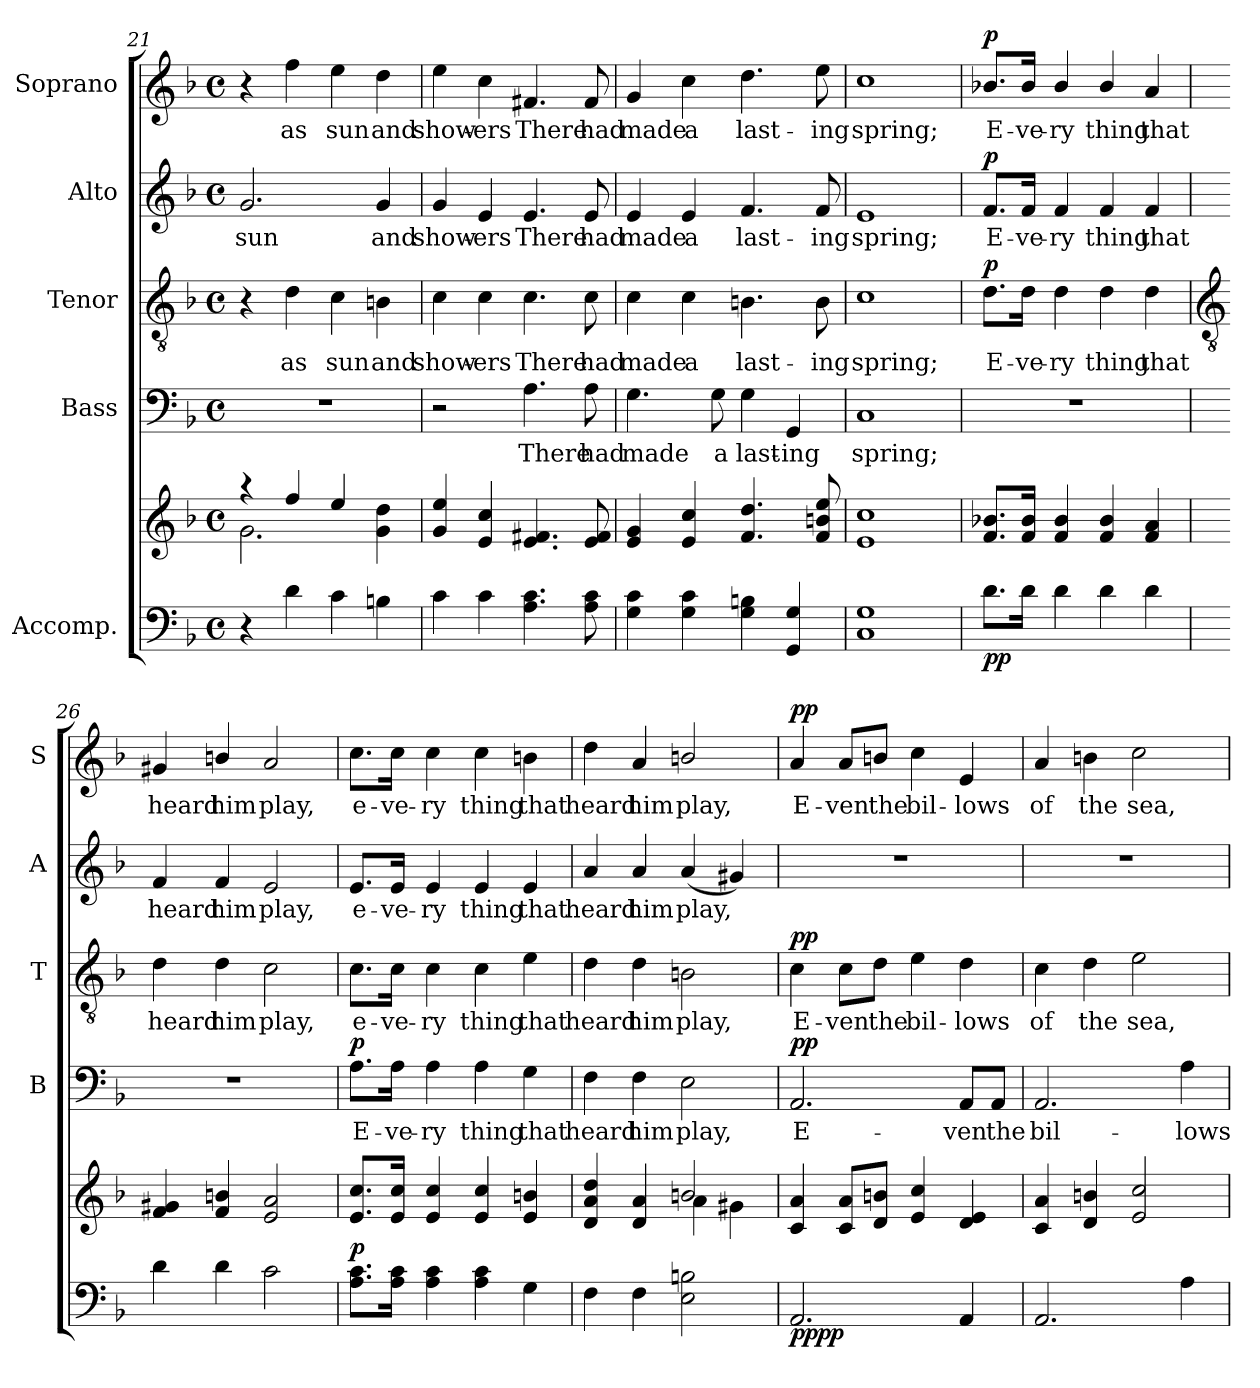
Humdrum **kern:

**kern	**kern	**dynam	**kern	**text	**dynam	**kern	**text	**dynam	**kern	**text	**dynam	**kern	**text	**dynam
*part5	*part5	*part5	*part4	*part4	*part4	*part3	*part3	*part3	*part2	*part2	*part2	*part1	*part1	*part1
*staff6	*staff5	*staff5/6	*staff4	*staff4	*staff4	*staff3	*staff3	*staff3	*staff2	*staff2	*staff2	*staff1	*staff1	*staff1
*I"Accomp.	*	*	*I"Bass	*	*	*I"Tenor	*	*	*I"Alto	*	*	*I"Soprano	*	*
*	*	*	*I'B	*	*	*I'T	*	*	*I'A	*	*	*I'S	*	*
!!LO:LB:g=z
*clefF4	*clefG2	*	*clefF4	*	*	*clefGv2	*	*	*clefG2	*	*	*clefG2	*	*
*k[b-]	*k[b-]	*	*k[b-]	*	*	*k[b-]	*	*	*k[b-]	*	*	*k[b-]	*	*
*F:	*F:	*	*F:	*	*	*F:	*	*	*F:	*	*	*F:	*	*
*M4/4	*M4/4	*	*M4/4	*	*	*M4/4	*	*	*M4/4	*	*	*M4/4	*	*
*met(c)	*met(c)	*	*met(c)	*	*	*met(c)	*	*	*met(c)	*	*	*met(c)	*	*
=21	=21	=21	=21	=21	=21	=21	=21	=21	=21	=21	=21	=21	=21	=21
*	*^	*	*	*	*	*	*	*	*	*	*	*	*	*
!	!	!	!	!	!	!	!	!	!	!	!LO:LY:b	!	!	!	!
4r	4r	2.g\	.	1r	.	.	4r	.	.	2.g	sun	.	4r	.	.
!	!	!	!	!	!	!	!	!LO:LY:b	!	!	!	!	!	!LO:LY:b	!
4d	4ff/	.	.	.	.	.	4d	as	.	.	.	.	4ff	as	.
!	!	!	!	!	!	!	!	!LO:LY:b	!	!	!	!	!	!LO:LY:b	!
4c	4ee/	.	.	.	.	.	4c	sun	.	.	.	.	4ee	sun	.
!	!	!	!	!	!	!	!	!LO:LY:b	!	!	!LO:LY:b	!	!	!LO:LY:b	!
4Bn	4g 4dd	4ryy	.	.	.	.	4Bn	and	.	4g	and	.	4dd	and	.
=22	=22	=22	=22	=22	=22	=22	=22	=22	=22	=22	=22	=22	=22	=22	=22
!	!	!	!	!	!	!	!	!LO:LY:b	!	!	!LO:LY:b	!	!	!LO:LY:b	!
4c	4g 4ee	1ryy	.	2r	.	.	4c	show-	.	4g	show-	.	4ee	show-	.
!	!	!	!	!	!	!	!	!LO:LY:b	!	!	!LO:LY:b	!	!	!LO:LY:b	!
4c	4e 4cc	.	.	.	.	.	4c	-ers	.	4e	-ers	.	4cc	-ers	.
!	!	!	!	!	!LO:LY:b	!	!	!LO:LY:b	!	!	!LO:LY:b	!	!	!LO:LY:b	!
4.A 4.c	4.e 4.f#X	.	.	4.A	There	.	4.c	There	.	4.e	There	.	4.f#X	There	.
!	!	!	!	!	!LO:LY:b	!	!	!LO:LY:b	!	!	!LO:LY:b	!	!	!LO:LY:b	!
8A 8c	8e 8f#	.	.	8A	had	.	8c	had	.	8e	had	.	8f#	had	.
=23	=23	=23	=23	=23	=23	=23	=23	=23	=23	=23	=23	=23	=23	=23	=23
!	!	!	!	!	!LO:LY:b	!	!	!LO:LY:b	!	!	!LO:LY:b	!	!	!LO:LY:b	!
4G 4c	4e 4g	1ryy	.	4.G	made	.	4c	made	.	4e	made	.	4g	made	.
!	!	!	!	!	!	!	!	!LO:LY:b	!	!	!LO:LY:b	!	!	!LO:LY:b	!
4G 4c	4e 4cc	.	.	.	.	.	4c	a	.	4e	a	.	4cc	a	.
!	!	!	!	!	!LO:LY:b	!	!	!	!	!	!	!	!	!	!
.	.	.	.	8G	a	.	.	.	.	.	.	.	.	.	.
!	!	!	!	!	!LO:LY:b	!	!	!LO:LY:b	!	!	!LO:LY:b	!	!	!LO:LY:b	!
4G 4Bn	4.f 4.dd	.	.	4G	last-	.	4.Bn	last-	.	4.f	last-	.	4.dd	last-	.
!	!	!	!	!	!LO:LY:b	!	!	!	!	!	!	!	!	!	!
4GG 4G	.	.	.	4GG	-ing	.	.	.	.	.	.	.	.	.	.
!	!	!	!	!	!	!	!	!LO:LY:b	!	!	!LO:LY:b	!	!	!LO:LY:b	!
.	8f 8bn 8ee	.	.	.	.	.	8B	-ing	.	8f	-ing	.	8ee	-ing	.
=24	=24	=24	=24	=24	=24	=24	=24	=24	=24	=24	=24	=24	=24	=24	=24
!	!	!	!	!	!LO:LY:b	!	!	!LO:LY:b	!	!	!LO:LY:b	!	!	!LO:LY:b	!
1C 1G	1e 1cc	1ryy	.	1C	spring;	.	1c	spring;	.	1e	spring;	.	1cc	spring;	.
=25	=25	=25	=25	=25	=25	=25	=25	=25	=25	=25	=25	=25	=25	=25	=25
!	!	!	!LO:DY:b=2	!	!	!	!	!LO:LY:b	!	!	!LO:LY:b	!	!	!LO:LY:b	!
!	!	!	!LO:DY:n=1:b	!	!	!	!	!	!LO:DY:b	!	!	!LO:DY:b	!	!	!LO:DY:b
8.dL	8.f/ 8.b-X/L	1ryy	p p	1r	.	.	8.d\L	E-	p	8.f/L	E-	p	8.b-X/L	E-	p
!	!	!	!	!	!	!	!	!LO:LY:b	!	!	!LO:LY:b	!	!	!LO:LY:b	!
16dJ	16f/ 16b-/J	.	.	.	.	.	16d\Jk	-ve-	.	16f/Jk	-ve-	.	16b-/Jk	-ve-	.
!	!	!	!	!	!	!	!	!LO:LY:b	!	!	!LO:LY:b	!	!	!LO:LY:b	!
4d	4f/ 4b-/	.	.	.	.	.	4d	-ry	.	4f	-ry	.	4b-/	-ry	.
!	!	!	!	!	!	!	!	!LO:LY:b	!	!	!LO:LY:b	!	!	!LO:LY:b	!
4d	4f/ 4b-/	.	.	.	.	.	4d	thing	.	4f	thing	.	4b-/	thing	.
!	!	!	!	!	!	!	!	!LO:LY:b	!	!	!LO:LY:b	!	!	!LO:LY:b	!
4d	4f/ 4a/	.	.	.	.	.	4d	that	.	4f	that	.	4a/	that	.
!!LO:LB:g=z
=26	=26	=26	=26	=26	=26	=26	=26	=26	=26	=26	=26	=26	=26	=26	=26
*	*	*	*	*	*	*	*clefGv2	*	*	*	*	*	*	*	*
!	!	!	!	!	!	!	!	!LO:LY:b	!	!	!LO:LY:b	!	!	!LO:LY:b	!
4d	4f/ 4g#X/	1ryy	.	1r	.	.	4d	heard	.	4f	heard	.	4g#X/	heard	.
!	!	!	!	!	!	!	!	!LO:LY:b	!	!	!LO:LY:b	!	!	!LO:LY:b	!
4d	4f/ 4bn/	.	.	.	.	.	4d	him	.	4f	him	.	4bn/	him	.
!	!	!	!	!	!	!	!	!LO:LY:b	!	!	!LO:LY:b	!	!	!LO:LY:b	!
2c	2e/ 2a/	.	.	.	.	.	2c	play,	.	2e	play,	.	2a/	play,	.
=27	=27	=27	=27	=27	=27	=27	=27	=27	=27	=27	=27	=27	=27	=27	=27
!	!	!	!LO:DY:a=2	!	!LO:LY:b	!LO:DY:b	!	!LO:LY:b	!	!	!LO:LY:b	!	!	!LO:LY:b	!
8.A 8.cL	8.e 8.ccL	1ryy	p	8.A\L	E-	p	8.c\L	e-	.	8.e/L	e-	.	8.cc\L	e-	.
!	!	!	!	!	!LO:LY:b	!	!	!LO:LY:b	!	!	!LO:LY:b	!	!	!LO:LY:b	!
16A 16cJ	16e 16ccJ	.	.	16A\Jk	-ve-	.	16c\Jk	-ve-	.	16e/Jk	-ve-	.	16cc\Jk	-ve-	.
!	!	!	!	!	!LO:LY:b	!	!	!LO:LY:b	!	!	!LO:LY:b	!	!	!LO:LY:b	!
4A 4c	4e 4cc	.	.	4A	-ry	.	4c	-ry	.	4e	-ry	.	4cc	-ry	.
!	!	!	!	!	!LO:LY:b	!	!	!LO:LY:b	!	!	!LO:LY:b	!	!	!LO:LY:b	!
4A 4c	4e 4cc	.	.	4A	thing	.	4c	thing	.	4e	thing	.	4cc	thing	.
!	!	!	!	!	!LO:LY:b	!	!	!LO:LY:b	!	!	!LO:LY:b	!	!	!LO:LY:b	!
4G	4e 4bn	.	.	4G	that	.	4e	that	.	4e	that	.	4bn	that	.
=28	=28	=28	=28	=28	=28	=28	=28	=28	=28	=28	=28	=28	=28	=28	=28
!	!	!	!	!	!LO:LY:b	!	!	!LO:LY:b	!	!	!LO:LY:b	!	!	!LO:LY:b	!
4F	4d 4a 4dd	2ryy	.	4F	heard	.	4d	heard	.	4a	heard	.	4dd	heard	.
!	!	!	!	!	!LO:LY:b	!	!	!LO:LY:b	!	!	!LO:LY:b	!	!	!LO:LY:b	!
4F	4d 4a	.	.	4F	him	.	4d	him	.	4a	him	.	4a	him	.
!	!	!	!	!	!LO:LY:b	!	!	!LO:LY:b	!	!	!LO:LY:b	!	!	!LO:LY:b	!
2E 2Bn	2bn/	4a\	.	2E	play,	.	2Bn	play,	.	(<4a	play,	.	2bn/	play,	.
.	.	4g#X\	.	.	.	.	.	.	.	4g#X)	.	.	.	.	.
=29	=29	=29	=29	=29	=29	=29	=29	=29	=29	=29	=29	=29	=29	=29	=29
!	!	!	!LO:DY:b=2	!	!LO:LY:b	!	!	!LO:LY:b	!	!	!	!	!	!LO:LY:b	!
!	!	!	!LO:DY:n=1:b	!	!	!LO:DY:b	!	!	!LO:DY:b	!	!	!	!	!	!LO:DY:b
2.AA/	4c 4a	2.ryy	pp pp	2.AA	E-	pp	4c	E-	pp	1r	.	.	4a	E-	pp
!	!	!	!	!	!	!	!	!LO:LY:b	!	!	!	!	!	!LO:LY:b	!
.	8c 8aL	.	.	.	.	.	8c\L	-ven	.	.	.	.	8a/L	-ven	.
!	!	!	!	!	!	!	!	!LO:LY:b	!	!	!	!	!	!LO:LY:b	!
.	8d 8bnJ	.	.	.	.	.	8d\J	the	.	.	.	.	8bn/J	the	.
!	!	!	!	!	!	!	!	!LO:LY:b	!	!	!	!	!	!LO:LY:b	!
.	4e 4cc	.	.	.	.	.	4e	bil-	.	.	.	.	4cc	bil-	.
!	!	!	!	!	!LO:LY:b	!	!	!LO:LY:b	!	!	!	!	!	!LO:LY:b	!
4AA/	4d 4e	4ryy	.	8AA/L	-ven	.	4d	-lows	.	.	.	.	4e	-lows	.
!	!	!	!	!	!LO:LY:b	!	!	!	!	!	!	!	!	!	!
.	.	.	.	8AA/J	the	.	.	.	.	.	.	.	.	.	.
=30	=30	=30	=30	=30	=30	=30	=30	=30	=30	=30	=30	=30	=30	=30	=30
!	!	!	!	!	!LO:LY:b	!	!	!LO:LY:b	!	!	!	!	!	!LO:LY:b	!
2.AA	4c 4a	2.ryy	.	2.AA	bil-	.	4c	of	.	1r	.	.	4a	of	.
!	!	!	!	!	!	!	!	!LO:LY:b	!	!	!	!	!	!LO:LY:b	!
.	4d 4bn	.	.	.	.	.	4d	the	.	.	.	.	4bn	the	.
!	!	!	!	!	!	!	!	!LO:LY:b	!	!	!	!	!	!LO:LY:b	!
.	2e 2cc	.	.	.	.	.	2e	sea,	.	.	.	.	2cc	sea,	.
!	!	!	!	!	!LO:LY:b	!	!	!	!	!	!	!	!	!	!
4A	.	4ryy	.	4A	-lows	.	.	.	.	.	.	.	.	.	.
*	*v	*v	*	*	*	*	*	*	*	*	*	*	*	*	*
=	=	=	=	=	=	=	=	=	=	=	=	=	=	=
*-	*-	*-	*-	*-	*-	*-	*-	*-	*-	*-	*-	*-	*-	*-
